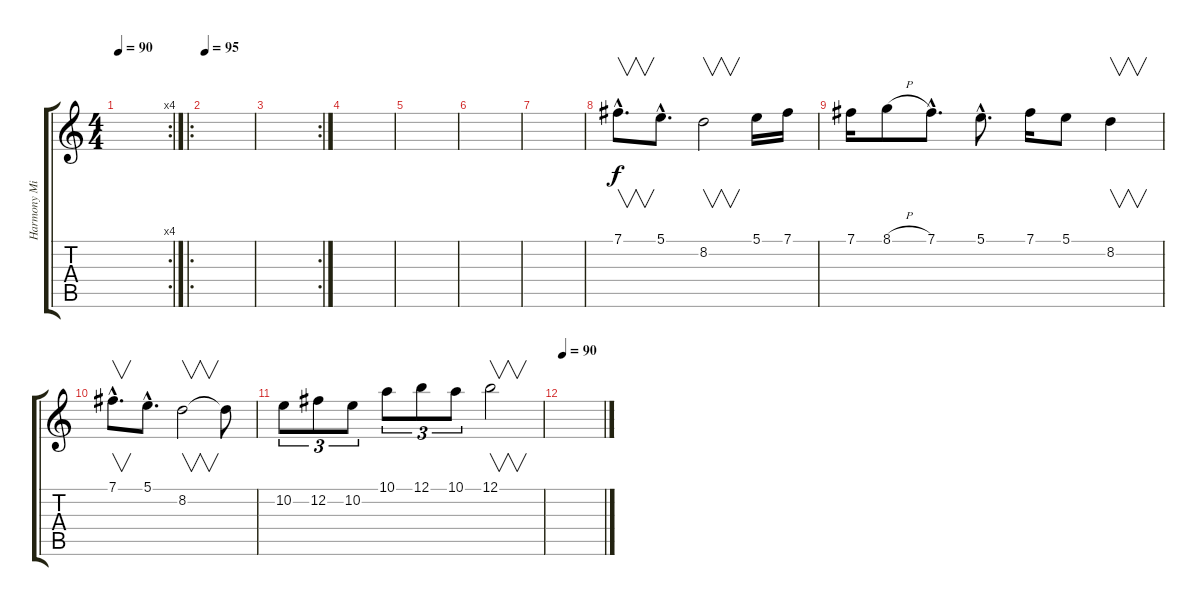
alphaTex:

\track ("Harmony Mickael" "Harmony Mi") {instrument distortionguitar}
\staff {score tabs}
\tuning (B3 Gb3 D3 A2 E2 B1) {hide}
\rc 4
\ts (4 4)
\tempo 90
\clef g2
\ks c
|
\ro
\tempo 95
|
\rc 2
|
|
|
|
|
7.1{hac}.8{v d} 5.1{hac}.8{d} 8.2.2{v} 5.1.16 7.1.16 |
7.1.16 8.1{h}.8 7.1{hac}.8{d} 5.1{hac}.8{d} 7.1.16 5.1.8 8.2.4{v} |
7.1{hac}.8{v d} 5.1{hac}.8{d} 8.2.2{v} 8.2{t}.8 |
10.2.8{tu (3 2)} 12.2.8{tu (3 2)} 10.2.8{tu (3 2)} 10.1.8{tu (3 2)} 12.1.8{tu (3 2)} 10.1.8{tu (3 2)} 12.1.2{v} |
\tempo 90
